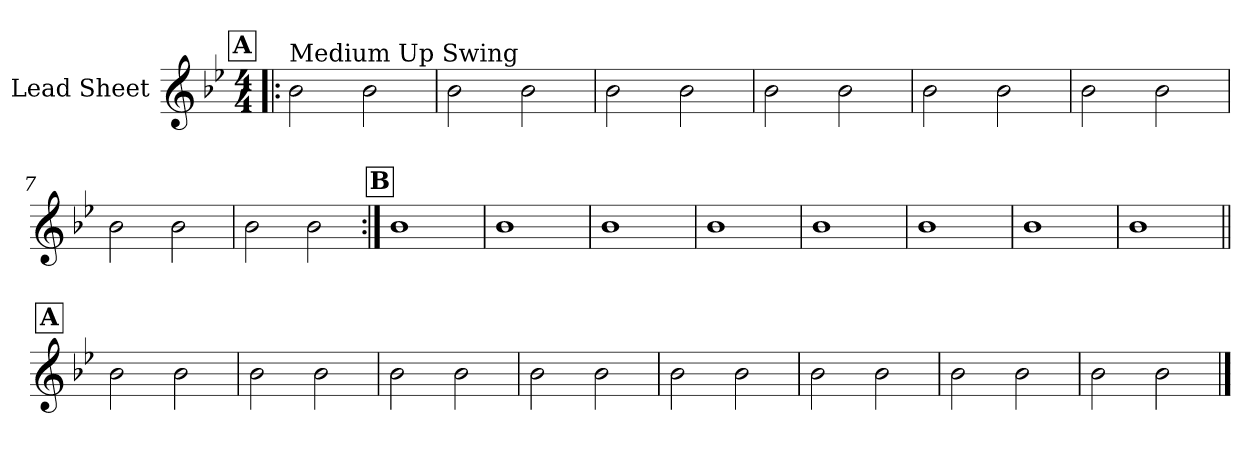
**kern
*part1
*staff1
*I"Lead Sheet
*clefG2
*k[b-e-]
*B-:
*M4/4
!!LO:REH:place=s1:a:fs=14:t=A
=1!|:
!LO:TX:a:t=Medium Up Swing
2b-\
2b-\
=2
2b-\
2b-\
=3
2b-\
2b-\
=4
2b-\
2b-\
!!LO:LB:g=z
=5
2b-\
2b-\
=6
2b-\
2b-\
=7
2b-\
2b-\
=8
2b-\
2b-\
!!LO:LB:g=z
!!LO:REH:place=s1:a:fs=14:t=B
=9:|!
1b-
=10
1b-
=11
1b-
=12
1b-
!!LO:LB:g=z
=13
1b-
=14
1b-
=15
1b-
=16
1b-
!!LO:LB:g=z
!!LO:REH:place=s1:a:fs=14:t=A
=17||
2b-\
2b-\
=18
2b-\
2b-\
=19
2b-\
2b-\
=20
2b-\
2b-\
!!LO:LB:g=z
=21
2b-\
2b-\
=22
2b-\
2b-\
=23
2b-\
2b-\
=24
2b-\
2b-\
==
*-
